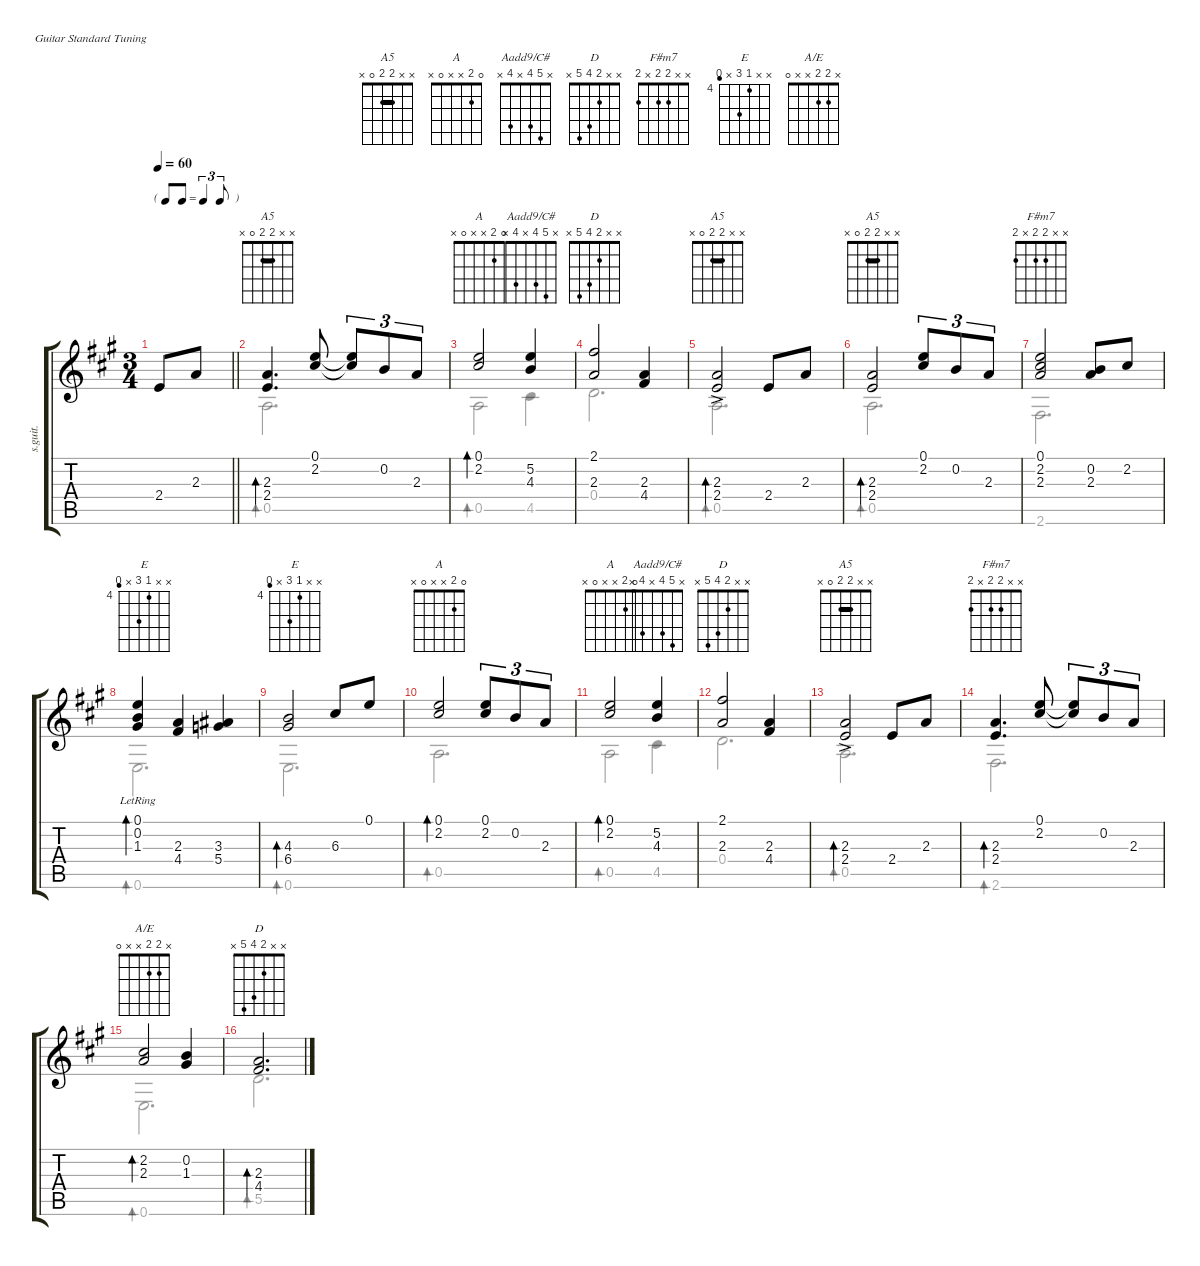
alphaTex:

\defaultSystemsLayout 4
\hideDynamics
\useSystemSignSeparator
\otherSystemsTrackNameOrientation horizontal
\chordDiagramsInScore
\track ("A.Guitar" "s.guit.") {instrument voiceoohs}
\staff {score tabs}
\tuning (E4 B3 G3 D3 A2 E2)
\displaytranspose 12
\chord ("A5" x x 2 2 0 x) {barre 2}
\chord ("A" 0 2 x x 0 x)
\chord ("Aadd9/C#" x 5 4 x 4 x)
\chord ("D" 2 3 2 0 x x) {barre 2}
\chord ("F#m7" 0 2 2 x x 2)
\chord ("E" 0 0 1 x x 0) {showfingering false}
\chord ("E" x x 4 6 x 3) {firstfret 4}
\chord ("D" 2 3 2 0 x x) {showfingering false barre 2}
\chord ("F#m7" x x 2 2 x 2)
\chord ("A/E" x 2 2 x x 0)
\chord ("D" x x 2 4 5 x)
\voice
\ts (3 4)
\tf triplet8th
\ac
\scale
1.06172
\tempo 60
\accidentals auto
\clef g2
\ottava regular
\simile none
\scale
1.08311
\barLineRight lightlight
\ks a
2.4.8{dy mf instrument voiceoohs} 2.3.8 |
\scale
1.0966
\scale
1.09954 (2.4 2.3).4{d bd 147 ch "A5"} (0.1 2.2).8 (0.1{t} 2.2{t}).8{tu (3 2)} 0.2.8{tu (3 2)} 2.3.8{tu (3 2)} |
\scale
1.00072
\scale
0.954477 (0.1 2.2).2{bd 61 ch "A"} (4.3 5.2).4{ch "Aadd9/C#"} |
\scale
0.817041
\scale
0.869664 (2.3 2.1).2{ch "D"} (2.3 4.4).4 |
\scale
1.02392
\scale
0.993211 (2.4{ac} 2.3).2{bd 61 ch "A5"} 2.4.8 2.3.8 |
\scale
1.17898
\scale
1.12345 (2.4 2.3).2{bd 147 ch "A5"} (0.1 2.2).8{tu (3 2)} 0.2.8{tu (3 2)} 2.3.8{tu (3 2)} |
\scale
0.909844
\scale
0.975903 (0.1 2.2 2.3).2{ch "F#m7"} (2.3 0.2).8 2.2.8 |
\scale
1.02804
\scale
0.949538 (0.2{lr} 1.3 0.1{lr}).4{bd 65 ch "E"} (2.3 4.4).4 (3.3 5.4).4 |
\scale
0.883143
\scale
0.951107 (4.3 6.4).2{bd 64 ch "E"} 6.3.8 0.1.8 |
\scale
1.23336
\scale
1.13042 (2.2 0.1).2{bd 60 ch "A"} (0.1 2.2).8{tu (3 2)} 0.2.8{tu (3 2)} 2.3.8{tu (3 2)} |
\scale
0.96831
\scale
0.950082 (2.2 0.1).2{bd 60 ch "A"} (5.2 4.3).4{ch "Aadd9/C#"} |
\scale
0.832841
\scale
0.912824 (2.3 2.1).2{ch "D"} (2.3 4.4).4 |
\scale
0.965489
\scale
1.00668 (2.4{ac} 2.3).2{bd 61 ch "A5"} 2.4.8 2.3.8 |
\scale
1.26176
\scale
1.26696 (2.4 2.3).4{d bd 57 ch "F#m7"} (0.1 2.2).8 (0.1{t} 2.2{t}).8{tu (3 2)} 0.2.8{tu (3 2)} 2.3.8{tu (3 2)} |
\scale
0.911878
\scale
0.909423 (2.2 2.3).2{bd 48 ch "A/E"} (0.2 1.3).4 |
\scale
0.894105
\scale
0.889586 (2.3 4.4).2{d bd 54 ch "D"}
\voice
\clef g2
\ottava regular
\simile none
\scale
1.08311
\barLineRight lightlight
\ks a
|
\scale
1.09954 0.5.2{d bd 0} |
\scale
0.954477 0.5.2{bd 61} 4.5.4 |
\scale
0.869664 0.4.2{d} |
\scale
0.993211 0.5.2{d bd 61} |
\scale
1.12345 0.5.2{d bd 0} |
\scale
0.975903 2.6.2{d} |
\scale
0.949538 0.6.2{d bd 0} |
\scale
0.951107 0.6.2{d bd 64} |
\scale
1.13042 0.5.2{d bd 60} |
\scale
0.950082 0.5.2{bd 60} 4.5.4 |
\scale
0.912824 0.4.2{d} |
\scale
1.00668 0.5.2{d bd 61} |
\scale
1.26696 2.6.2{d bd 57} |
\scale
0.909423 0.6.2{d bd 48} |
\scale
0.889586 5.5.2{d bd 54}
